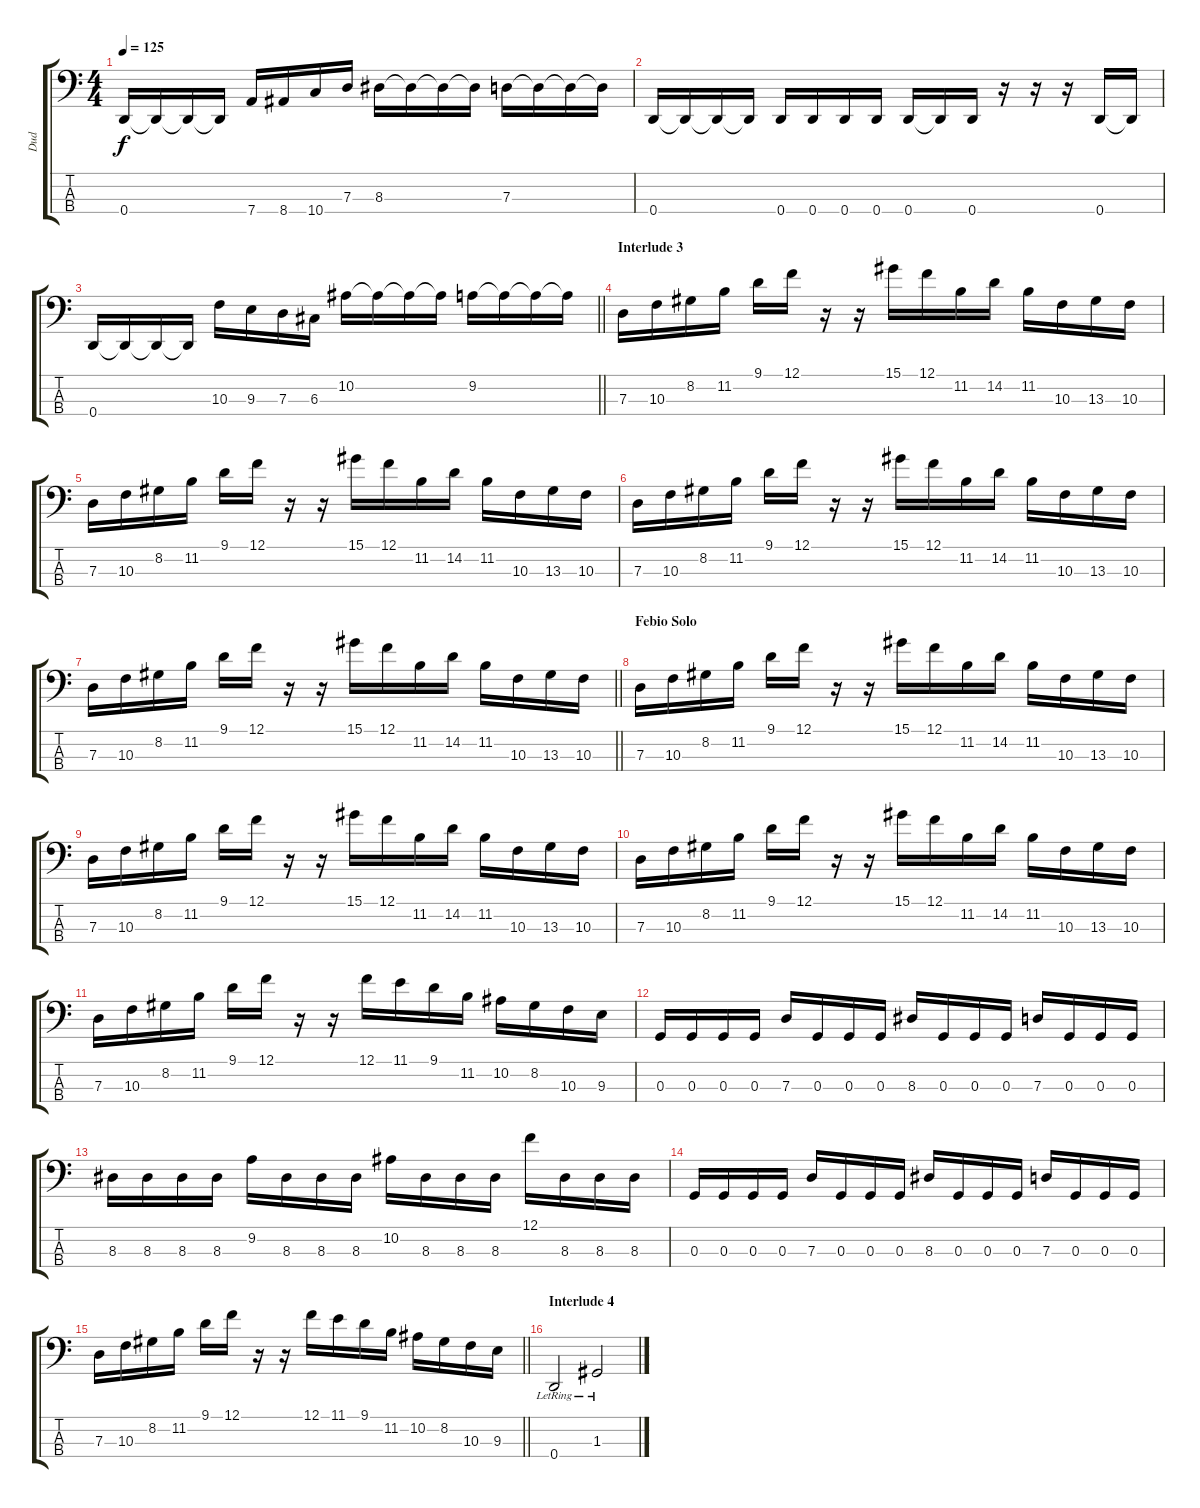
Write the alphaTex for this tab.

\track ("Dud" "Dud") {instrument slapbass1}
\staff {score tabs}
\tuning (F2 C2 G1 D1) {hide}
\ts (4 4)
\tempo 125
\clef f4
\ks c
0.4.16{dy f} 0.4{t}.16 0.4{t}.16 0.4{t}.16 7.4.16 8.4.16 10.4.16 7.3.16 8.3.16 8.3{t}.16 8.3{t}.16 8.3{t}.16 7.3.16 7.3{t}.16 7.3{t}.16 7.3{t}.16 |
0.4.16 0.4{t}.16 0.4{t}.16 0.4{t}.16 0.4.16 0.4.16 0.4.16 0.4.16 0.4.16 0.4{t}.16 0.4.16 r.16 r.16 r.16 0.4.16 0.4{t}.16 |
\barLineRight lightlight
0.4.16 0.4{t}.16 0.4{t}.16 0.4{t}.16 10.3.16 9.3.16 7.3.16 6.3.16 10.2.16 10.2{t}.16 10.2{t}.16 10.2{t}.16 9.2.16 9.2{t}.16 9.2{t}.16 9.2{t}.16 |
\section ("" "Interlude 3")
7.3.16 10.3.16 8.2.16 11.2.16 9.1.16 12.1.16 r.16 r.16 15.1.16 12.1.16 11.2.16 14.2.16 11.2.16 10.3.16 13.3.16 10.3.16 |
7.3.16 10.3.16 8.2.16 11.2.16 9.1.16 12.1.16 r.16 r.16 15.1.16 12.1.16 11.2.16 14.2.16 11.2.16 10.3.16 13.3.16 10.3.16 |
7.3.16 10.3.16 8.2.16 11.2.16 9.1.16 12.1.16 r.16 r.16 15.1.16 12.1.16 11.2.16 14.2.16 11.2.16 10.3.16 13.3.16 10.3.16 |
\barLineRight lightlight
7.3.16 10.3.16 8.2.16 11.2.16 9.1.16 12.1.16 r.16 r.16 15.1.16 12.1.16 11.2.16 14.2.16 11.2.16 10.3.16 13.3.16 10.3.16 |
\section ("" "Febio Solo ")
7.3.16 10.3.16 8.2.16 11.2.16 9.1.16 12.1.16 r.16 r.16 15.1.16 12.1.16 11.2.16 14.2.16 11.2.16 10.3.16 13.3.16 10.3.16 |
7.3.16 10.3.16 8.2.16 11.2.16 9.1.16 12.1.16 r.16 r.16 15.1.16 12.1.16 11.2.16 14.2.16 11.2.16 10.3.16 13.3.16 10.3.16 |
7.3.16 10.3.16 8.2.16 11.2.16 9.1.16 12.1.16 r.16 r.16 15.1.16 12.1.16 11.2.16 14.2.16 11.2.16 10.3.16 13.3.16 10.3.16 |
7.3.16 10.3.16 8.2.16 11.2.16 9.1.16 12.1.16 r.16 r.16 12.1.16 11.1.16 9.1.16 11.2.16 10.2.16 8.2.16 10.3.16 9.3.16 |
0.3.16 0.3.16 0.3.16 0.3.16 7.3.16 0.3.16 0.3.16 0.3.16 8.3.16 0.3.16 0.3.16 0.3.16 7.3.16 0.3.16 0.3.16 0.3.16 |
8.3.16 8.3.16 8.3.16 8.3.16 9.2.16 8.3.16 8.3.16 8.3.16 10.2.16 8.3.16 8.3.16 8.3.16 12.1.16 8.3.16 8.3.16 8.3.16 |
0.3.16 0.3.16 0.3.16 0.3.16 7.3.16 0.3.16 0.3.16 0.3.16 8.3.16 0.3.16 0.3.16 0.3.16 7.3.16 0.3.16 0.3.16 0.3.16 |
\barLineRight lightlight
7.3.16 10.3.16 8.2.16 11.2.16 9.1.16 12.1.16 r.16 r.16 12.1.16 11.1.16 9.1.16 11.2.16 10.2.16 8.2.16 10.3.16 9.3.16 |
\section ("" "Interlude 4")
0.4{lr}.2{instrument electricbassfinger} 1.3{lr}.2
